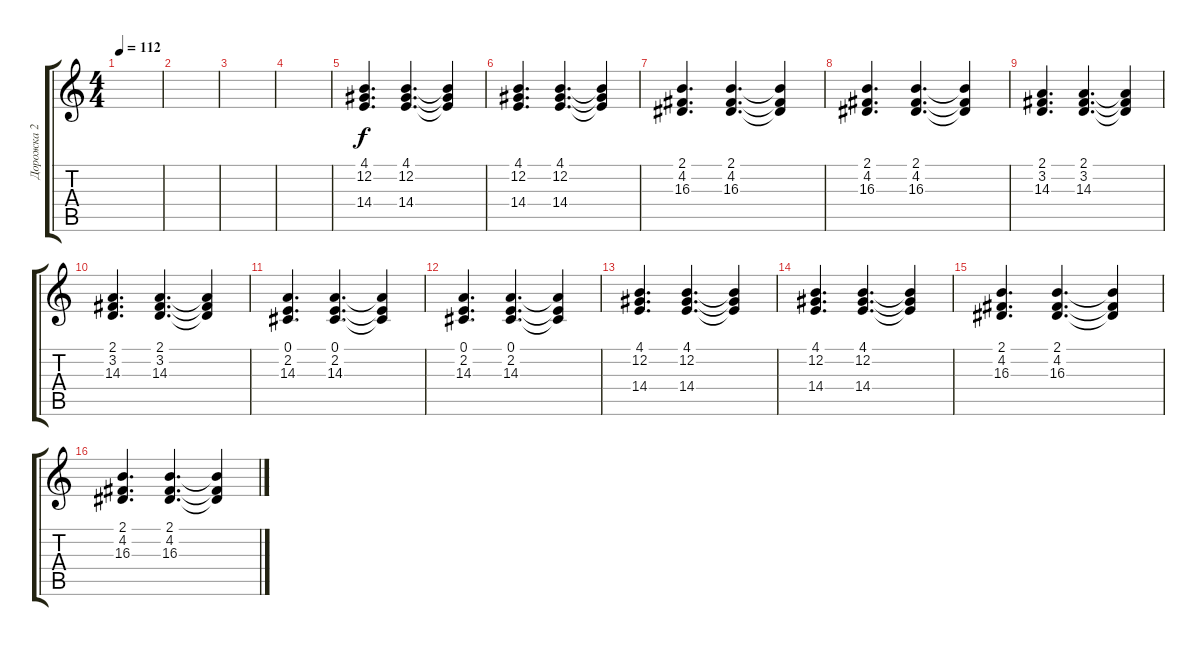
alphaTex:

\track ("Дорожка 2" "Дорожка 2") {instrument brightacousticpiano}
\staff {score tabs}
\tuning (E4 B3 G3 D3 A2 E2) {hide}
\ts (4 4)
\tempo 112
\clef g2
\ks c
|
|
|
|
(4.1 12.2 14.4).4{d volume 13} (4.1 12.2 14.4).4{d} (4.1{t} 12.2{t} 14.4{t}).4 |
(4.1 12.2 14.4).4{d} (4.1 12.2 14.4).4{d} (4.1{t} 12.2{t} 14.4{t}).4 |
(2.1 4.2 16.3).4{d} (2.1 4.2 16.3).4{d} (2.1{t} 4.2{t} 16.3{t}).4 |
(2.1 4.2 16.3).4{d} (2.1 4.2 16.3).4{d} (2.1{t} 4.2{t} 16.3{t}).4 |
(2.1 3.2 14.3).4{d} (2.1 3.2 14.3).4{d} (2.1{t} 3.2{t} 14.3{t}).4 |
(2.1 3.2 14.3).4{d} (2.1 3.2 14.3).4{d} (2.1{t} 3.2{t} 14.3{t}).4 |
(0.1 2.2 14.3).4{d} (0.1 2.2 14.3).4{d} (0.1{t} 2.2{t} 14.3{t}).4 |
(0.1 2.2 14.3).4{d} (0.1 2.2 14.3).4{d} (0.1{t} 2.2{t} 14.3{t}).4 |
(4.1 12.2 14.4).4{d} (4.1 12.2 14.4).4{d} (4.1{t} 12.2{t} 14.4{t}).4 |
(4.1 12.2 14.4).4{d} (4.1 12.2 14.4).4{d} (4.1{t} 12.2{t} 14.4{t}).4 |
(2.1 4.2 16.3).4{d} (2.1 4.2 16.3).4{d} (2.1{t} 4.2{t} 16.3{t}).4 |
(2.1 4.2 16.3).4{d} (2.1 4.2 16.3).4{d} (2.1{t} 4.2{t} 16.3{t}).4
